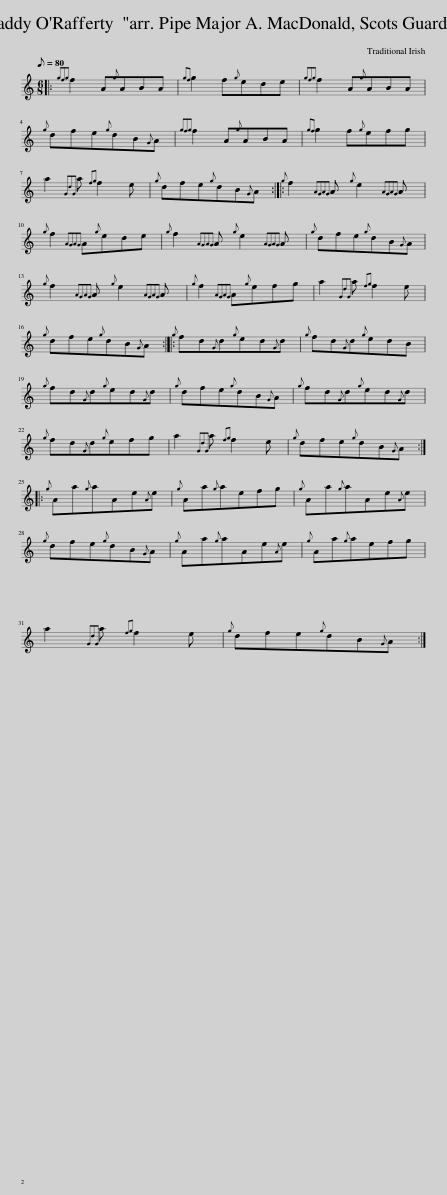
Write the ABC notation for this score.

X:1
L:1/8
Q:1/8=80
M:6/8
I:linebreak $
K:C
V:1 treble
V:1
|:{gfg} f2 A{g}ABA |{gf} g2 f{g}ede |{gfg} f2 A{g}ABA |${g} dfe{g}dB{G}A |{gfg} f2 A{g}ABA | %5
{gf} g2 f{g}efg |$ a2{GdG} a{fg} f2 e |{g} dfe{g}dB{G}A ::{g} f2{AGAG} A{g} e2{AGAG} A |${g} f2{AGAG} A{g}ede | %10
{g} f2{AGAG} A{g} e2{AGAG} A |{g} dfe{g}dB{G}A |${g} f2{AGAG} A{g} e2{AGAG} A |{g} f2{AGAG} A{g}efg | a2{GdG} a{fg} f2 e |$ %15
{g} dfe{g}dB{G}A ::{g} fd{G}d{g}ed{G}d |{g} fd{G}d{g}edB |${g} fd{G}d{g}ed{G}d |{g} dfe{g}dB{G}A | %20
{g} fd{G}d{g}ed{G}d |${g} fd{G}d{g}efg | a2{GdG} a{fg} f2 e |{g} dfe{g}dB{G}A ::${g} Aa{g}aAe{A}e | %25
{g} Aa{g}aefg |{g} Aa{g}aAe{A}e |${g} dfe{g}dB{G}A |{g} Aa{g}aAe{A}e |{g} Aa{g}aefg |$ %30
 a2{GdG} a{fg} f2 e |{g} dfe{g}dB{G}A :| %32
